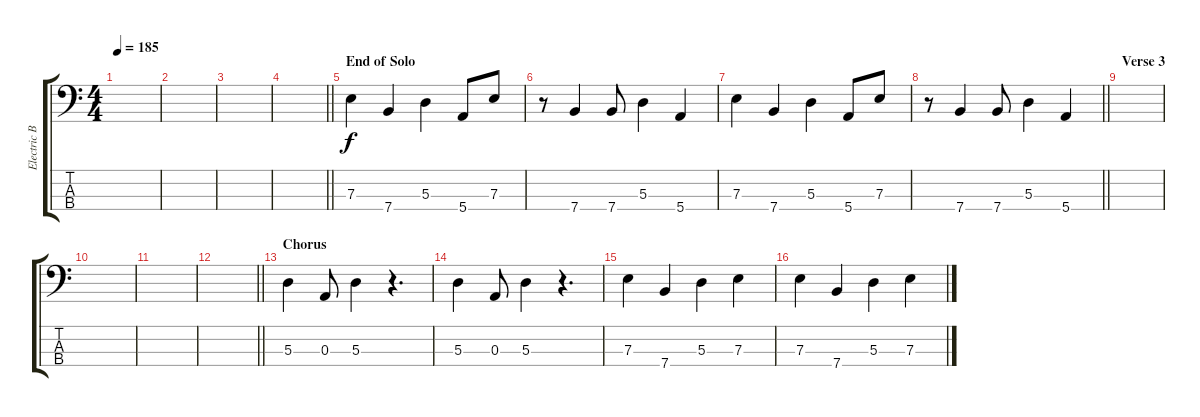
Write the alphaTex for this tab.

\track ("Electric Bass" "Electric B") {instrument electricbassfinger}
\staff {score tabs}
\tuning (G2 D2 A1 E1) {hide}
\ts (4 4)
\tempo 185
\clef f4
\ks c
|
|
|
\barLineRight lightlight
|
\section ("" "End of Solo")
7.3.4 7.4.4 5.3.4 5.4.8 7.3.8 |
r.8 7.4.4 7.4.8 5.3.4 5.4.4 |
7.3.4 7.4.4 5.3.4 5.4.8 7.3.8 |
\barLineRight lightlight
r.8 7.4.4 7.4.8 5.3.4 5.4.4 |
\section ("" "Verse 3")
|
|
|
\barLineRight lightlight
|
\section ("" "Chorus")
5.3.4 0.3.8 5.3.4 r.4{d} |
5.3.4 0.3.8 5.3.4 r.4{d} |
7.3.4 7.4.4 5.3.4 7.3.4 |
7.3.4 7.4.4 5.3.4 7.3.4
